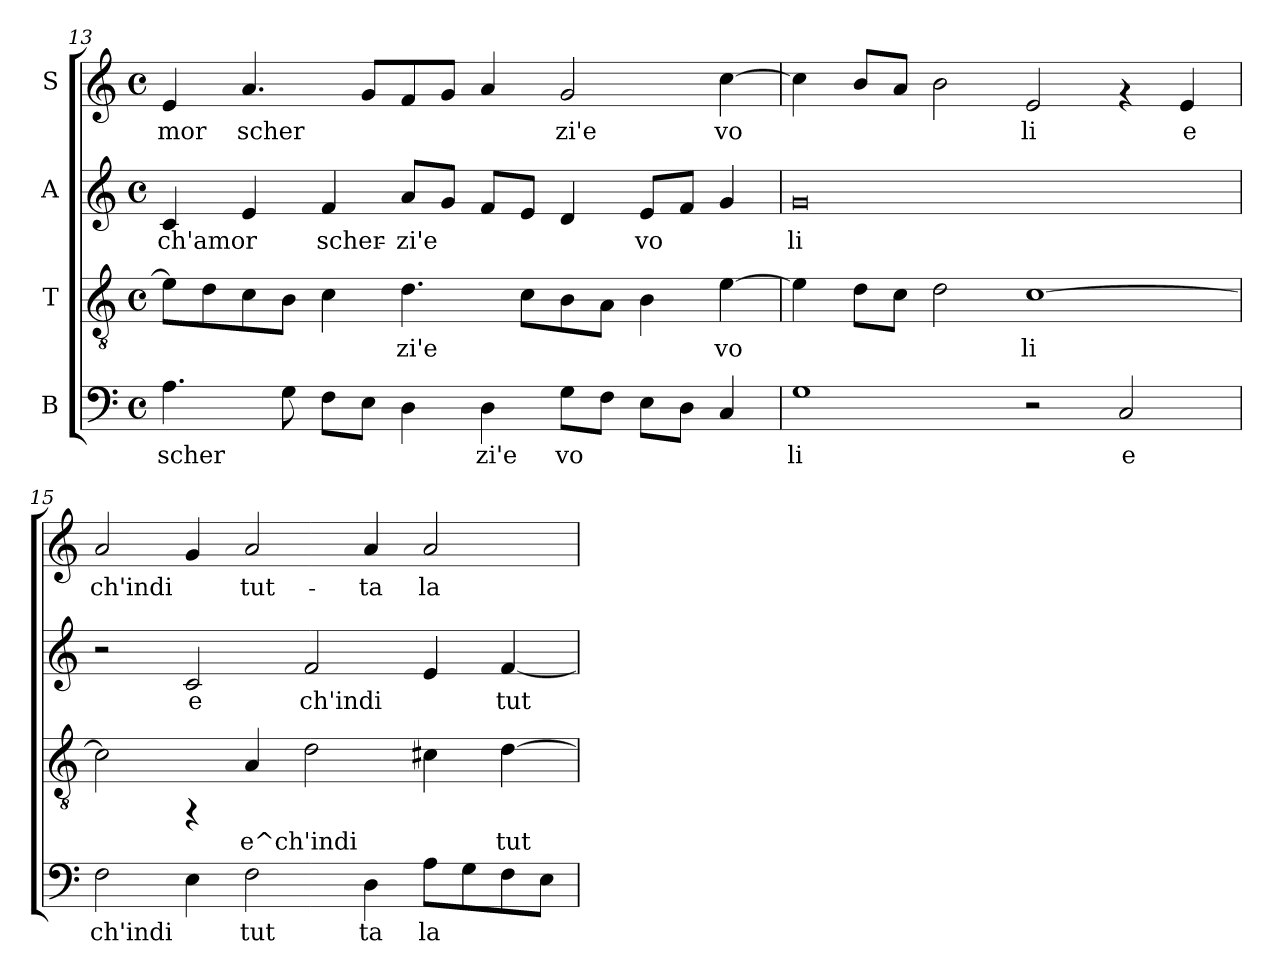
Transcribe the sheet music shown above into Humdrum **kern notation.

**kern	**text	**kern	**text	**kern	**text	**kern	**text
*part4	*part4	*part3	*part3	*part2	*part2	*part1	*part1
*staff4	*staff4	*staff3	*staff3	*staff2	*staff2	*staff1	*staff1
*I"B	*	*I"T	*	*I"A	*	*I"S	*
*clefF4	*	*clefGv2	*	*clefG2	*	*clefG2	*
*k[]	*	*k[]	*	*k[]	*	*k[]	*
*C:	*	*C:	*	*C:	*	*C:	*
*M4/4	*	*M4/4	*	*M4/4	*	*M4/4	*
*met(c)	*	*met(c)	*	*met(c)	*	*met(c)	*
=13	=13	=13	=13	=13	=13	=13	=13
!	!LO:LY:b:cj	!	!LO:LY:b:cj	!	!LO:LY:b:cj	!	!LO:LY:b:cj
4.A\	scher	8e\L]	.	4c/	ch'amor	4e/	-mor
!	!	!	!LO:LY:b:cj	!	!	!	!
.	.	8d\	.	.	.	.	.
!	!	!	!LO:LY:b:cj	!	!LO:LY:b:cj	!	!LO:LY:b:cj
.	.	8c\	.	4e/	.	4.a/	scher-
!	!LO:LY:b:cj	!	!LO:LY:b:cj	!	!	!	!
8G\	.	8B\J	.	.	.	.	.
!	!LO:LY:b:cj	!	!LO:LY:b:cj	!	!LO:LY:b:cj	!	!
8F\L	.	4c\	.	4f/	scher-	.	.
!	!LO:LY:b:cj	!	!	!	!	!	!LO:LY:b:cj
8E\J	.	.	.	.	.	8g/L	--
!	!LO:LY:b:cj	!	!LO:LY:b:cj	!	!LO:LY:b:cj	!	!LO:LY:b:cj
4D\	.	4.d\	zi'e	8a/L	-zi'e	8f/	--
!	!	!	!	!	!LO:LY:b:cj	!	!LO:LY:b:cj
.	.	.	.	8g/J	.	8g/J	--
!	!LO:LY:b:cj	!	!	!	!LO:LY:b:cj	!	!LO:LY:b:cj
4D\	zi'e	.	.	8f/L	.	4a/	--
!	!	!	!LO:LY:b:cj	!	!LO:LY:b:cj	!	!
.	.	8c\L	.	8e/J	.	.	.
!	!LO:LY:b:cj	!	!LO:LY:b:cj	!	!LO:LY:b:cj	!	!LO:LY:b:cj
8G\L	vo	8B\	.	4d/	.	2g/	-zi'e
!	!LO:LY:b:cj	!	!LO:LY:b:cj	!	!	!	!
8F\J	.	8A\J	.	.	.	.	.
!	!LO:LY:b:cj	!	!LO:LY:b:cj	!	!LO:LY:b:cj	!	!
8E\L	.	4B\	.	8e/L	vo-	.	.
!	!LO:LY:b:cj	!	!	!	!LO:LY:b:cj	!	!
8D\J	.	.	.	8f/J	--	.	.
!	!LO:LY:b:cj	!	!LO:LY:b:cj	!	!LO:LY:b:cj	!	!LO:LY:b:cj
4C/	.	[>4e\	vo	4g/	--	[>4cc\	vo-
!!LO:PB:g=z
=14	=14	=14	=14	=14	=14	=14	=14
!	!LO:LY:b:cj	!	!LO:LY:b:cj	!	!LO:LY:b:cj	!	!LO:LY:b:cj
1G	li	4e\]	.	0g	-li	4cc\]	--
!	!	!	!LO:LY:b:cj	!	!	!	!LO:LY:b:cj
.	.	8d\L	.	.	.	8b/L	--
!	!	!	!LO:LY:b:cj	!	!	!	!LO:LY:b:cj
.	.	8c\J	.	.	.	8a/J	--
!	!	!	!LO:LY:b:cj	!	!	!	!LO:LY:b:cj
.	.	2d\	.	.	.	2b\	--
!	!	!	!LO:LY:b:cj	!	!	!	!LO:LY:b:cj
2r	.	[>1c	li	.	.	2e/	-li
!	!LO:LY:b:cj	!	!	!	!	!	!
2C/	e	.	.	.	.	4rf	.
!	!	!	!	!	!	!	!LO:LY:b:cj
.	.	.	.	.	.	4e/	e
=15	=15	=15	=15	=15	=15	=15	=15
!	!LO:LY:b:cj	!	!LO:LY:b:cj	!	!	!	!LO:LY:b:cj
2F\	ch'indi	2c\]	.	2r	.	2a/	ch'indi
!	!LO:LY:b:cj	!	!	!	!LO:LY:b:cj	!	!LO:LY:b:cj
4E\	.	4rFF	.	2c/	e	4g/	.
!	!LO:LY:b:cj	!	!LO:LY:b:cj	!	!	!	!LO:LY:b:cj
2F\	tut	4A/	e^ch'indi	.	.	2a/	tut-
!	!	!	!LO:LY:b:cj	!	!LO:LY:b:cj	!	!
.	.	2d\	.	2f/	ch'indi	.	.
!	!LO:LY:b:cj	!	!	!	!	!	!LO:LY:b:cj
4D\	ta	.	.	.	.	4a/	-ta
!	!LO:LY:b:cj	!	!LO:LY:b:cj	!	!LO:LY:b:cj	!	!LO:LY:b:cj
8A\L	la	4c#\	.	4e/	.	2a/	la
!	!LO:LY:b:cj	!	!	!	!	!	!
8G\	.	.	.	.	.	.	.
!	!LO:LY:b:cj	!	!LO:LY:b:cj	!	!LO:LY:b:cj	!	!
8F\	.	[>4d\	tut-	[<4f/	tut	.	.
!	!LO:LY:b:cj	!	!	!	!	!	!
8E\J	.	.	.	.	.	.	.
=	=	=	=	=	=	=	=
*-	*-	*-	*-	*-	*-	*-	*-
